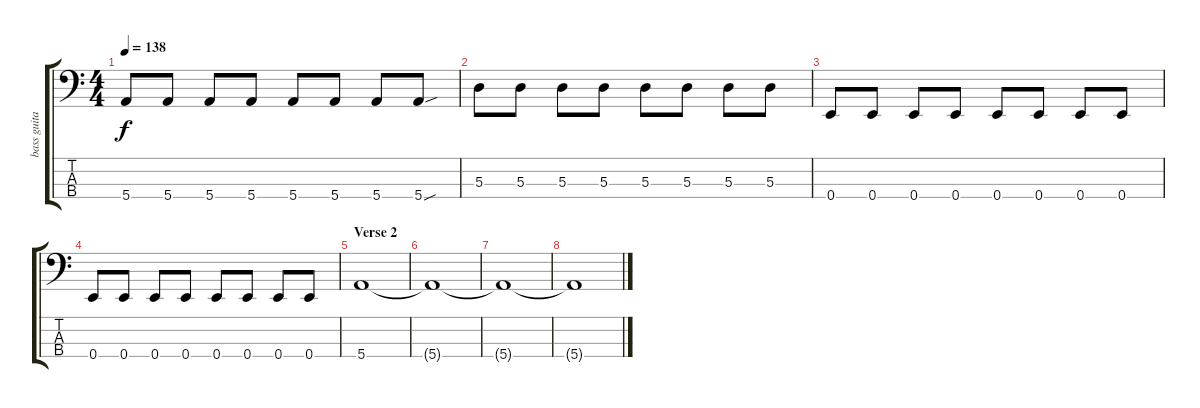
\track ("bass guitar - andi" "bass guita") {instrument electricbassfinger}
\staff {score tabs}
\tuning (G2 D2 A1 E1) {hide}
\ts (4 4)
\tempo 138
\clef f4
\ks c
5.4.8{dy f} 5.4.8 5.4.8 5.4.8 5.4.8 5.4.8 5.4.8 5.4{sou}.8 |
5.3.8 5.3.8 5.3.8 5.3.8 5.3.8 5.3.8 5.3.8 5.3.8 |
0.4.8 0.4.8 0.4.8 0.4.8 0.4.8 0.4.8 0.4.8 0.4.8 |
0.4.8 0.4.8 0.4.8 0.4.8 0.4.8 0.4.8 0.4.8 0.4.8 |
\section ("" "Verse 2")
5.4.1 |
5.4{t}.1 |
5.4{t}.1 |
5.4{t}.1
